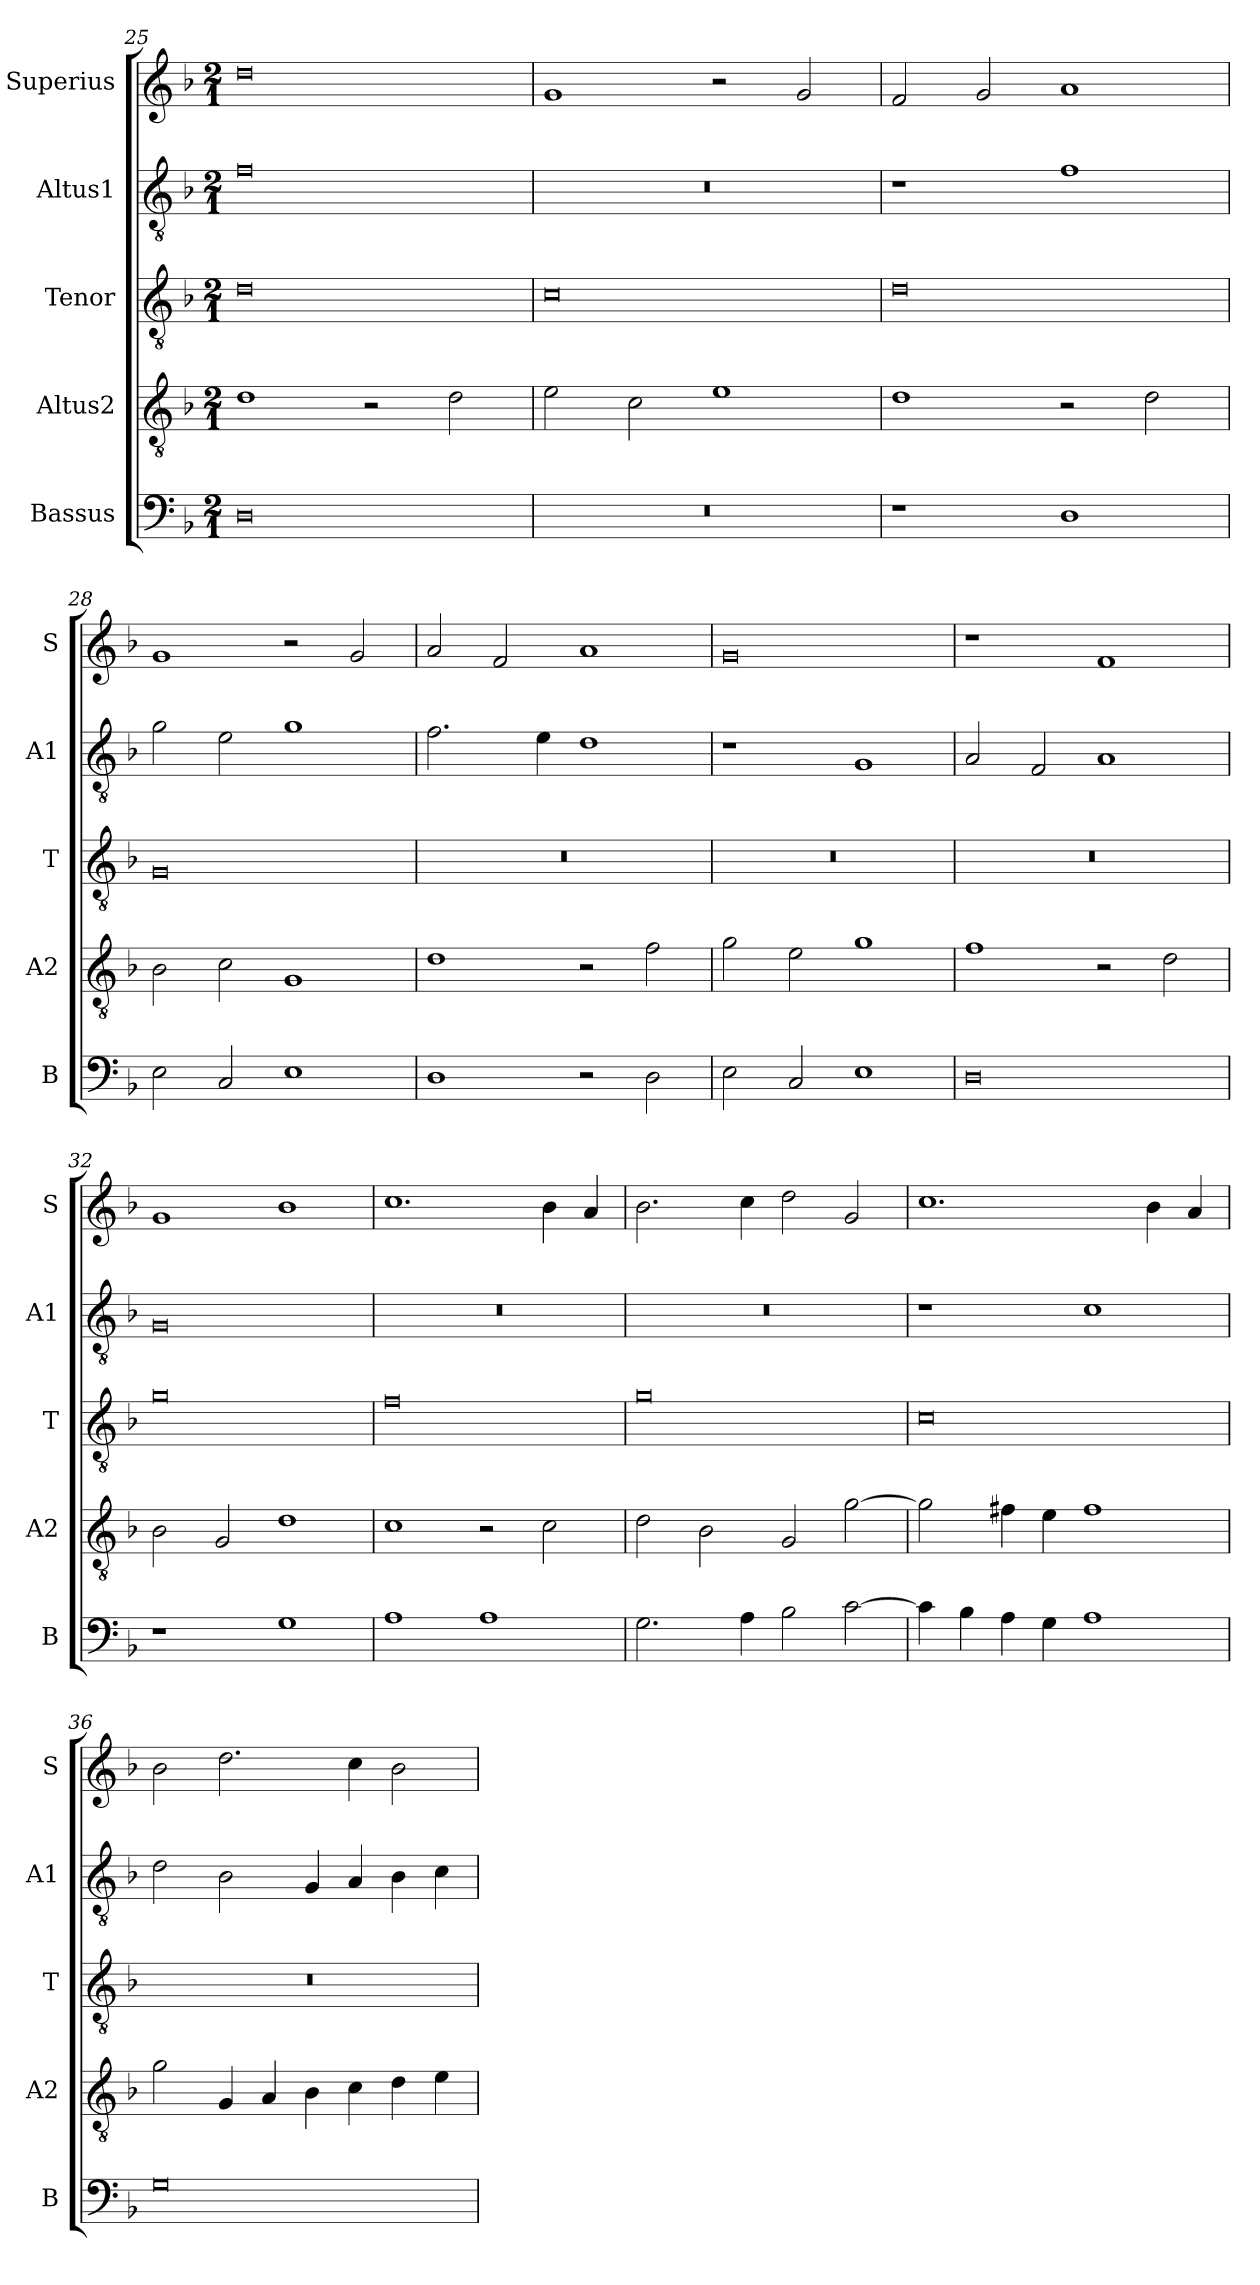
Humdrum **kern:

**kern	**kern	**kern	**kern	**kern
*part5	*part4	*part3	*part2	*part1
*staff5	*staff4	*staff3	*staff2	*staff1
*I"Bassus	*I"Altus2	*I"Tenor	*I"Altus1	*I"Superius
*I'B	*I'A2	*I'T	*I'A1	*I'S
*clefF4	*clefGv2	*clefGv2	*clefGv2	*clefG2
*k[b-]	*k[b-]	*k[b-]	*k[b-]	*k[b-]
*M2/1	*M2/1	*M2/1	*M2/1	*M2/1
=25	=25	=25	=25	=25
0D	1d	0d	0f	0dd
.	2r	.	.	.
.	2d\	.	.	.
=26	=26	=26	=26	=26
0r	2e\	0c	0r	1g
.	2c\	.	.	.
.	1e	.	.	2r
.	.	.	.	2g/
=27	=27	=27	=27	=27
1r	1d	0d	1r	2f/
.	.	.	.	2g/
1D	2r	.	1f	1a
.	2d\	.	.	.
=28	=28	=28	=28	=28
2E\	2B-\	0G	2g\	1g
2C/	2c\	.	2e\	.
1E	1G	.	1g	2r
.	.	.	.	2g/
=29	=29	=29	=29	=29
1D	1d	0r	2.f\	2a/
.	.	.	.	2f/
.	.	.	4e\	.
2r	2r	.	1d	1a
2D\	2f\	.	.	.
=30	=30	=30	=30	=30
2E\	2g\	0r	1r	0g
2C/	2e\	.	.	.
1E	1g	.	1G	.
=31	=31	=31	=31	=31
0D	1f	0r	2A/	1r
.	.	.	2F/	.
.	2r	.	1A	1f
.	2d\	.	.	.
=32	=32	=32	=32	=32
1r	2B-\	0g	0G	1g
.	2G/	.	.	.
1G	1d	.	.	1b-
=33	=33	=33	=33	=33
1A	1c	0f	0r	1.cc
1A	2r	.	.	.
.	2c\	.	.	4b-\
.	.	.	.	4a/
=34	=34	=34	=34	=34
2.G\	2d\	0g	0r	2.b-\
.	2B-\	.	.	.
4A\	.	.	.	4cc\
2B-\	2G/	.	.	2dd\
[2c\	[2g\	.	.	2g/
=35	=35	=35	=35	=35
4c\]	2g\]	0c	1r	1.cc
4B-\	.	.	.	.
4A\	4f#X\	.	.	.
4G\	4e\	.	.	.
1A	1f#	.	1c	.
.	.	.	.	4b-\
.	.	.	.	4a/
=36	=36	=36	=36	=36
0G	2g\	0r	2d\	2b-\
.	4G/	.	2B-\	2.dd\
.	4A/	.	.	.
.	4B-\	.	4G/	.
.	4c\	.	4A/	4cc\
.	4d\	.	4B-\	2b-\
.	4e\	.	4c\	.
=	=	=	=	=
*-	*-	*-	*-	*-
